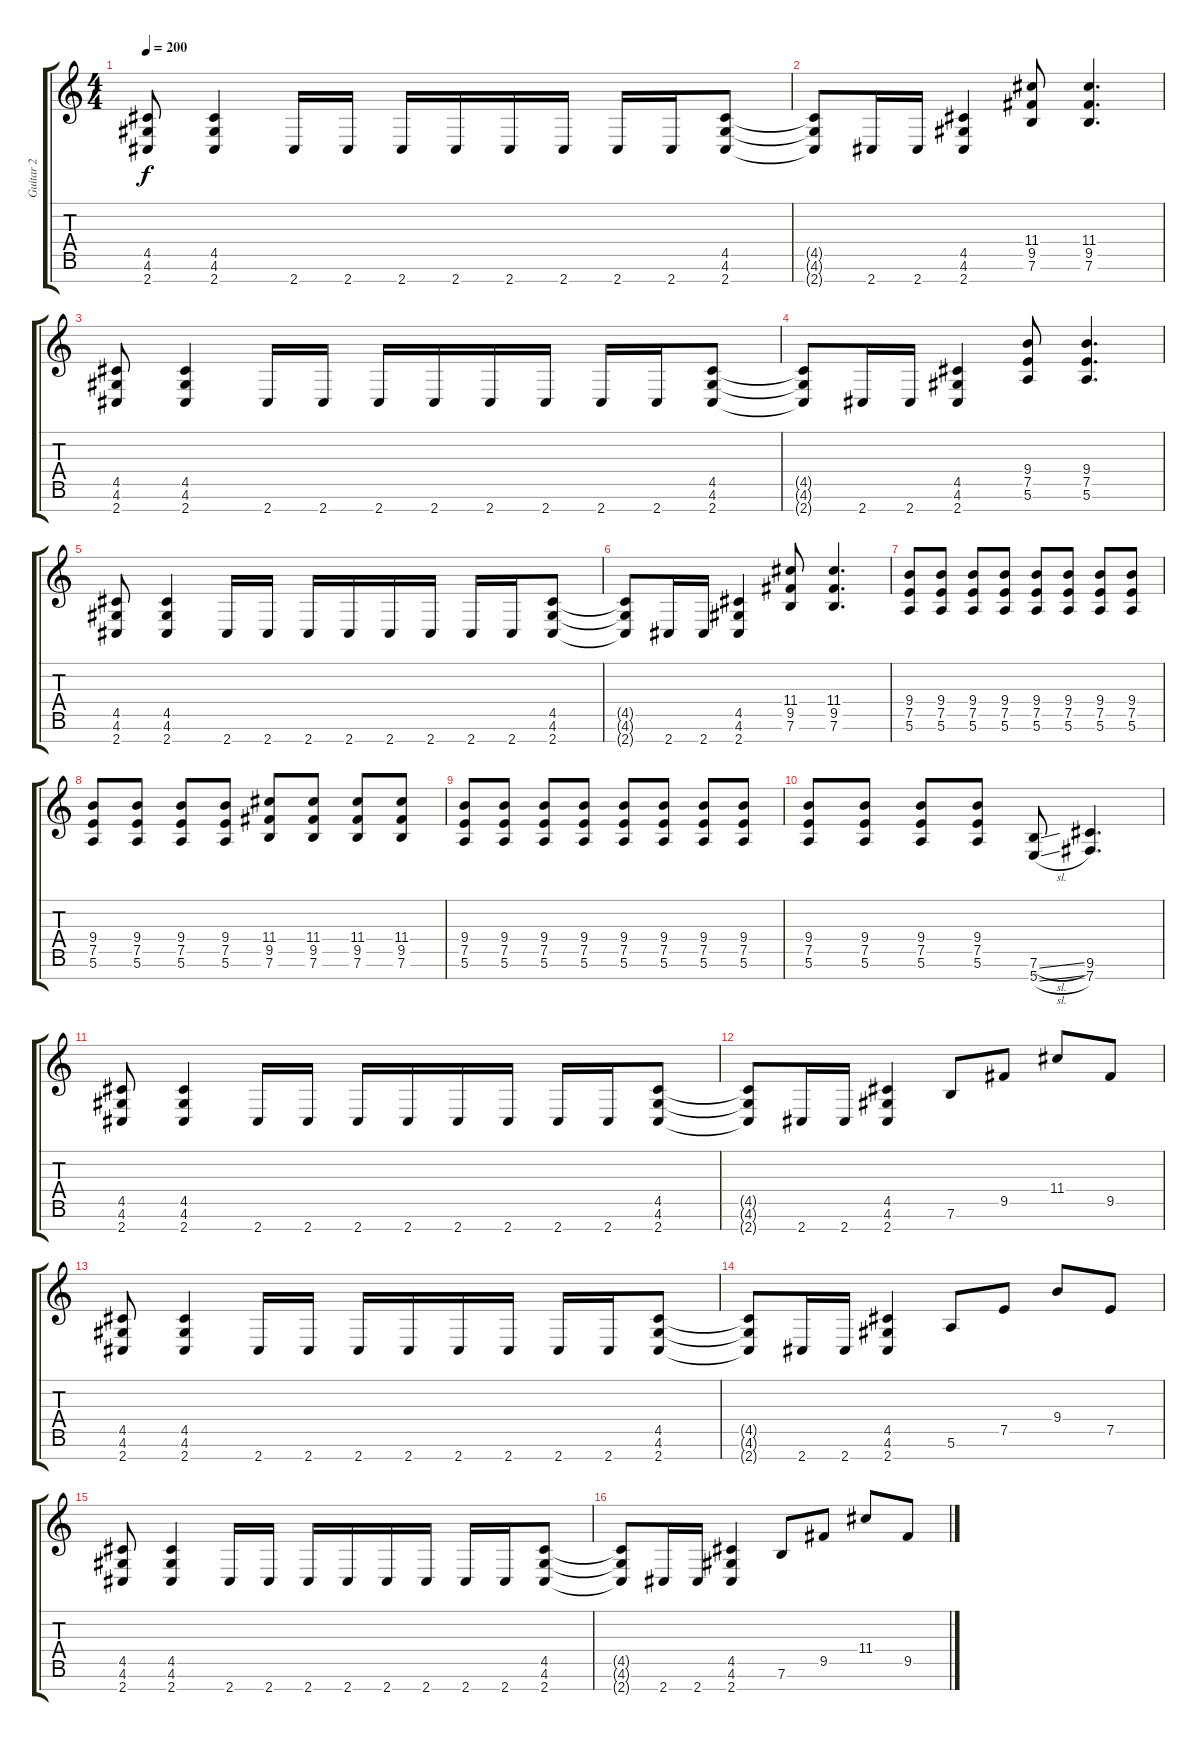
\track ("Guitar 2" "Guitar 2") {instrument distortionguitar}
\staff {score tabs}
\tuning (E4 B3 G3 D3 A2 E2 B1) {hide}
\ts (4 4)
\tempo 200
\clef g2
\ks c
(4.5 4.6 2.7).8{dy f instrument distortionguitar} (4.5 4.6 2.7).4 2.7.16 2.7.16 2.7.16 2.7.16 2.7.16 2.7.16 2.7.16 2.7.16 (4.5 4.6 2.7).8 |
(4.5{t} 4.6{t} 2.7{t}).8 2.7.16 2.7.16 (4.5 4.6 2.7).4 (11.4 9.5 7.6).8 (11.4 9.5 7.6).4{d} |
(4.5 4.6 2.7).8 (4.5 4.6 2.7).4 2.7.16 2.7.16 2.7.16 2.7.16 2.7.16 2.7.16 2.7.16 2.7.16 (4.5 4.6 2.7).8 |
(4.5{t} 4.6{t} 2.7{t}).8 2.7.16 2.7.16 (4.5 4.6 2.7).4 (9.4 7.5 5.6).8 (9.4 7.5 5.6).4{d} |
(4.5 4.6 2.7).8 (4.5 4.6 2.7).4 2.7.16 2.7.16 2.7.16 2.7.16 2.7.16 2.7.16 2.7.16 2.7.16 (4.5 4.6 2.7).8 |
(4.5{t} 4.6{t} 2.7{t}).8 2.7.16 2.7.16 (4.5 4.6 2.7).4 (11.4 9.5 7.6).8 (11.4 9.5 7.6).4{d} |
(9.4 7.5 5.6).8 (9.4 7.5 5.6).8 (9.4 7.5 5.6).8 (9.4 7.5 5.6).8 (9.4 7.5 5.6).8 (9.4 7.5 5.6).8 (9.4 7.5 5.6).8 (9.4 7.5 5.6).8 |
(9.4 7.5 5.6).8 (9.4 7.5 5.6).8 (9.4 7.5 5.6).8 (9.4 7.5 5.6).8 (11.4 9.5 7.6).8 (11.4 9.5 7.6).8 (11.4 9.5 7.6).8 (11.4 9.5 7.6).8 |
(9.4 7.5 5.6).8 (9.4 7.5 5.6).8 (9.4 7.5 5.6).8 (9.4 7.5 5.6).8 (9.4 7.5 5.6).8 (9.4 7.5 5.6).8 (9.4 7.5 5.6).8 (9.4 7.5 5.6).8 |
(9.4 7.5 5.6).8 (9.4 7.5 5.6).8 (9.4 7.5 5.6).8 (9.4 7.5 5.6).8 (7.6{sl} 5.7{sl}).8 (9.6 7.7).4{d} |
(4.5 4.6 2.7).8 (4.5 4.6 2.7).4 2.7.16 2.7.16 2.7.16 2.7.16 2.7.16 2.7.16 2.7.16 2.7.16 (4.5 4.6 2.7).8 |
(4.5{t} 4.6{t} 2.7{t}).8 2.7.16 2.7.16 (4.5 4.6 2.7).4 7.6.8 9.5.8 11.4.8 9.5.8 |
(4.5 4.6 2.7).8 (4.5 4.6 2.7).4 2.7.16 2.7.16 2.7.16 2.7.16 2.7.16 2.7.16 2.7.16 2.7.16 (4.5 4.6 2.7).8 |
(4.5{t} 4.6{t} 2.7{t}).8 2.7.16 2.7.16 (4.5 4.6 2.7).4 5.6.8 7.5.8 9.4.8 7.5.8 |
(4.5 4.6 2.7).8 (4.5 4.6 2.7).4 2.7.16 2.7.16 2.7.16 2.7.16 2.7.16 2.7.16 2.7.16 2.7.16 (4.5 4.6 2.7).8 |
(4.5{t} 4.6{t} 2.7{t}).8 2.7.16 2.7.16 (4.5 4.6 2.7).4 7.6.8 9.5.8 11.4.8 9.5.8
